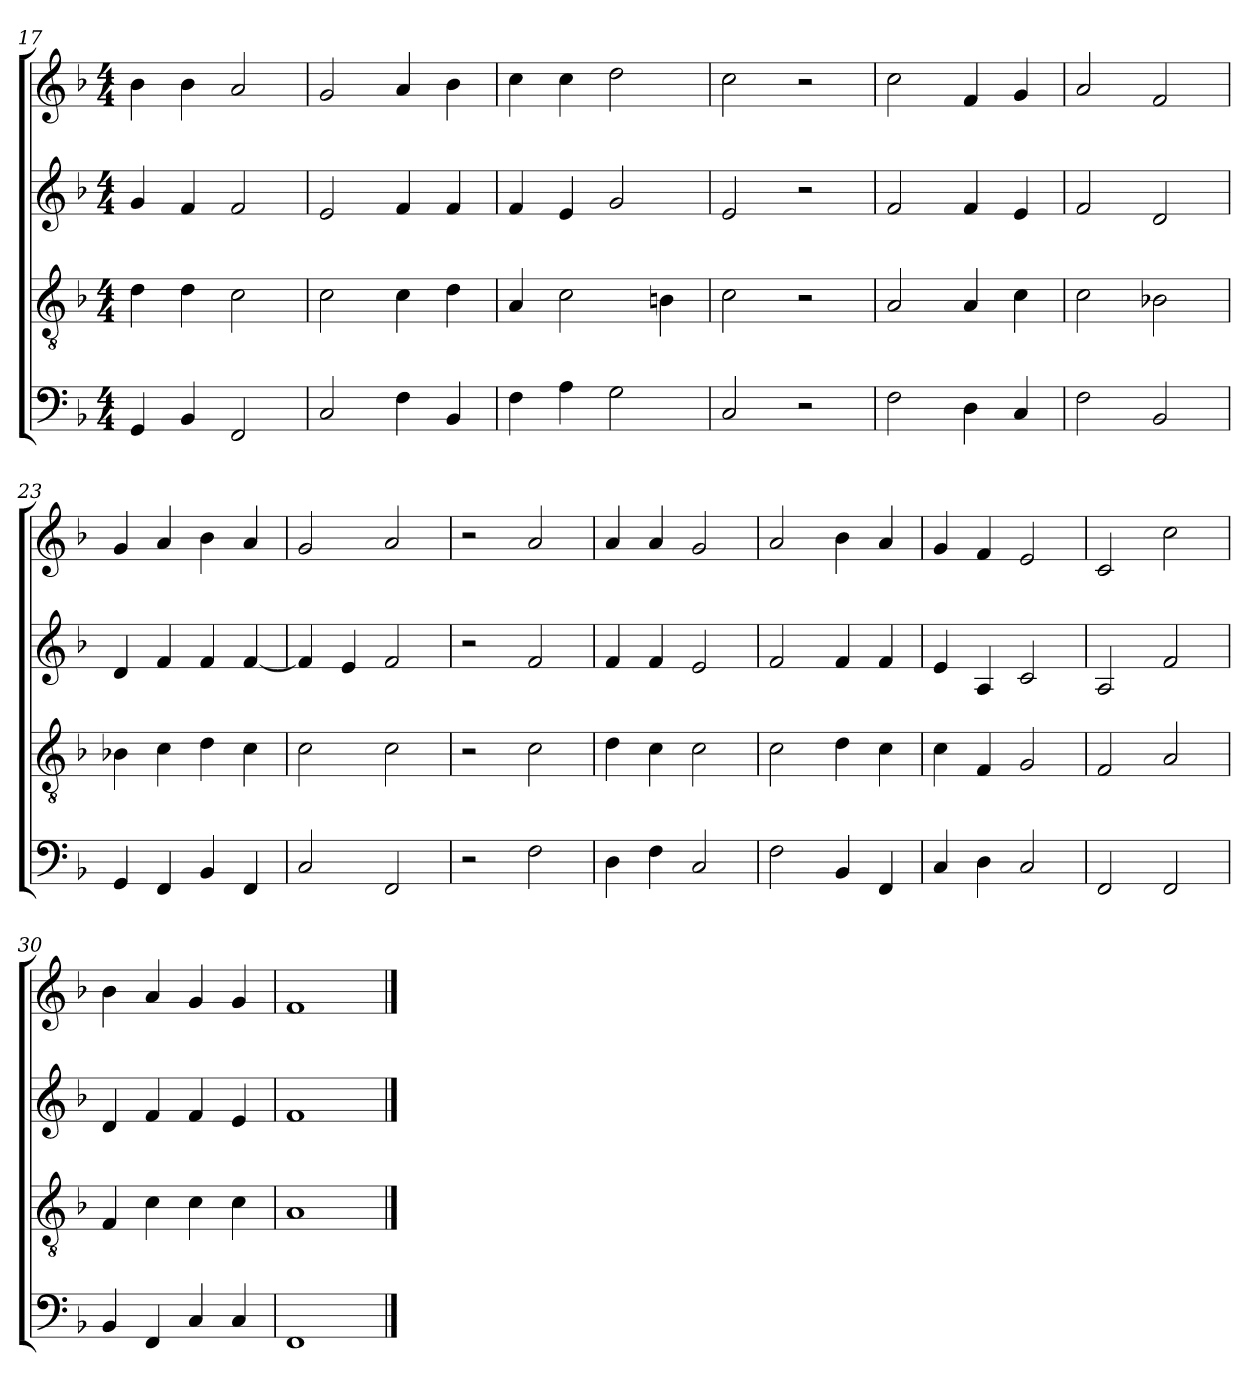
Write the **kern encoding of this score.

**kern	**kern	**kern	**kern
*part4	*part3	*part2	*part1
*staff4	*staff3	*staff2	*staff1
*clefF4	*clefGv2	*clefG2	*clefG2
*k[b-]	*k[b-]	*k[b-]	*k[b-]
*M4/4	*M4/4	*M4/4	*M4/4
=17	=17	=17	=17
4GG	4d	4g	4b-
4BB-	4d	4f	4b-
2FF	2c	2f	2a
=18	=18	=18	=18
2C	2c	2e	2g
4F	4c	4f	4a
4BB-	4d	4f	4b-
=19	=19	=19	=19
4F	4A	4f	4cc
4A	2c	4e	4cc
2G	.	2g	2dd
.	4B	.	.
=20	=20	=20	=20
2C	2c	2e	2cc
2r	2r	2r	2r
=21	=21	=21	=21
2F	2A	2f	2cc
4D	4A	4f	4f
4C	4c	4e	4g
=22	=22	=22	=22
2F	2c	2f	2a
2BB-	2B-X	2d	2f
=23	=23	=23	=23
4GG	4B-X	4d	4g
4FF	4c	4f	4a
4BB-	4d	4f	4b-
4FF	4c	[4f	4a
=24	=24	=24	=24
2C	2c	4f]	2g
.	.	4e	.
2FF	2c	2f	2a
=25	=25	=25	=25
2r	2r	2r	2r
2F	2c	2f	2a
=26	=26	=26	=26
4D	4d	4f	4a
4F	4c	4f	4a
2C	2c	2e	2g
=27	=27	=27	=27
2F	2c	2f	2a
4BB-	4d	4f	4b-
4FF	4c	4f	4a
=28	=28	=28	=28
4C	4c	4e	4g
4D	4F	4A	4f
2C	2G	2c	2e
=29	=29	=29	=29
2FF	2F	2A	2c
2FF	2A	2f	2cc
=30	=30	=30	=30
4BB-	4F	4d	4b-
4FF	4c	4f	4a
4C	4c	4f	4g
4C	4c	4e	4g
=31	=31	=31	=31
1FF	1A	1f	1f
==	==	==	==
*-	*-	*-	*-
